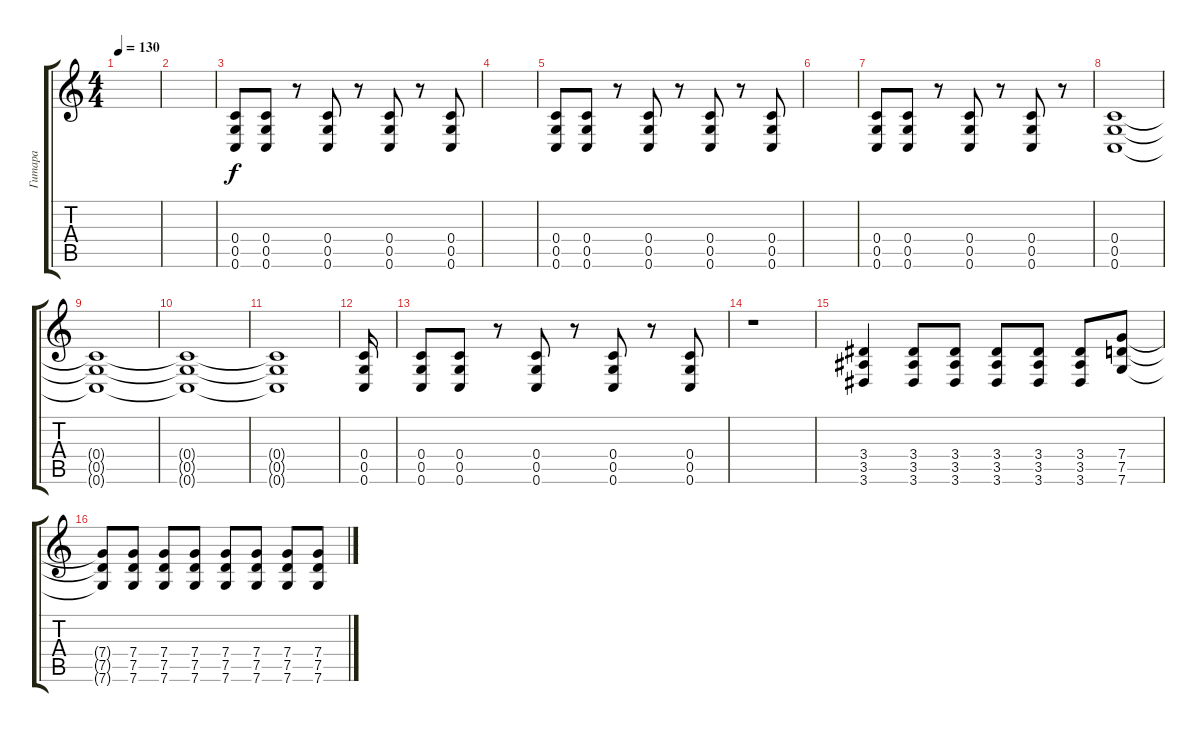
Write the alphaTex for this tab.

\track ("Гитара" "Гитара") {instrument electricguitarjazz}
\staff {score tabs}
\tuning (D4 A3 F3 C3 G2 C2) {hide}
\ts (4 4)
\tempo 130
\clef g2
\ks c
|
|
(0.4 0.5 0.6).8 (0.4 0.5 0.6).8 r.8 (0.4 0.5 0.6).8 r.8 (0.4 0.5 0.6).8 r.8 (0.4 0.5 0.6).8 |
|
(0.4 0.5 0.6).8 (0.4 0.5 0.6).8 r.8 (0.4 0.5 0.6).8 r.8 (0.4 0.5 0.6).8 r.8 (0.4 0.5 0.6).8 |
|
(0.4 0.5 0.6).8 (0.4 0.5 0.6).8 r.8 (0.4 0.5 0.6).8 r.8 (0.4 0.5 0.6).8 r.8 |
(0.4 0.5 0.6).1 |
(0.4{t} 0.5{t} 0.6{t}).1 |
(0.4{t} 0.5{t} 0.6{t}).1 |
(0.4{t} 0.5{t} 0.6{t}).1 |
(0.4 0.5 0.6).16 |
(0.4 0.5 0.6).8 (0.4 0.5 0.6).8 r.8 (0.4 0.5 0.6).8 r.8 (0.4 0.5 0.6).8 r.8 (0.4 0.5 0.6).8 |
r.1 |
(3.4 3.5 3.6).4 (3.4 3.5 3.6).8 (3.4 3.5 3.6).8 (3.4 3.5 3.6).8 (3.4 3.5 3.6).8 (3.4 3.5 3.6).8 (7.4 7.5 7.6).8 |
(7.4{t} 7.5{t} 7.6{t}).8 (7.4 7.5 7.6).8 (7.4 7.5 7.6).8 (7.4 7.5 7.6).8 (7.4 7.5 7.6).8 (7.4 7.5 7.6).8 (7.4 7.5 7.6).8 (7.4 7.5 7.6).8
